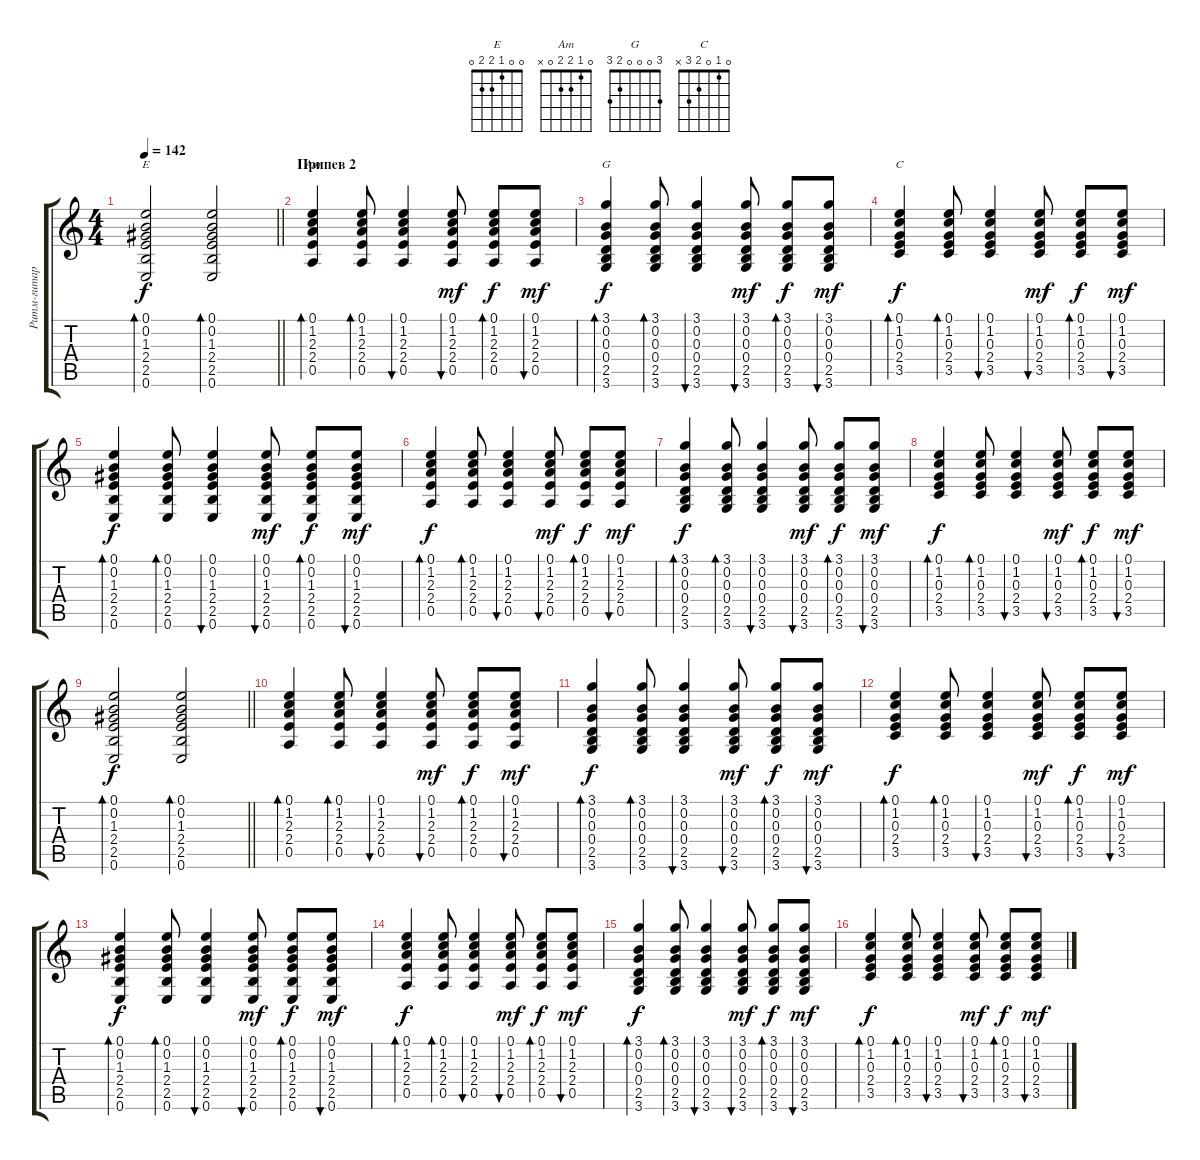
\track ("Ритм-гитара" "Ритм-гитар") {instrument acousticguitarsteel}
\staff {score tabs}
\tuning (E4 B3 G3 D3 A2 E2) {hide}
\chord ("E" 0 0 1 2 2 0)
\chord ("Am" 0 1 2 2 0 x)
\chord ("G" 3 0 0 0 2 3)
\chord ("C" 0 1 0 2 3 x)
\ts (4 4)
\tempo 142
\clef g2
\barLineRight lightlight
\ks c
(0.1 0.2 1.3 2.4 2.5 0.6).2{bd 60 ch "E" dy f} (0.1 0.2 1.3 2.4 2.5 0.6).2{bd 60} |
\section ("" "Припев 2")
(0.1 1.2 2.3 2.4 0.5).4{bd 60 ch "Am"} (0.1 1.2 2.3 2.4 0.5).8{bd 60} (0.1 1.2 2.3 2.4 0.5).4{bu 60} (0.1 1.2 2.3 2.4 0.5).8{bu 60 dy mf} (0.1 1.2 2.3 2.4 0.5).8{bd 60 dy f} (0.1 1.2 2.3 2.4 0.5).8{bu 60 dy mf} |
(3.1 0.2 0.3 0.4 2.5 3.6).4{bd 60 ch "G" dy f} (3.1 0.2 0.3 0.4 2.5 3.6).8{bd 60} (3.1 0.2 0.3 0.4 2.5 3.6).4{bu 60} (3.1 0.2 0.3 0.4 2.5 3.6).8{bu 60 dy mf} (3.1 0.2 0.3 0.4 2.5 3.6).8{bd 60 dy f} (3.1 0.2 0.3 0.4 2.5 3.6).8{bu 60 dy mf} |
(0.1 1.2 0.3 2.4 3.5).4{bd 60 ch "C" dy f} (0.1 1.2 0.3 2.4 3.5).8{bd 60} (0.1 1.2 0.3 2.4 3.5).4{bu 60} (0.1 1.2 0.3 2.4 3.5).8{bu 60 dy mf} (0.1 1.2 0.3 2.4 3.5).8{bd 60 dy f} (0.1 1.2 0.3 2.4 3.5).8{bu 60 dy mf} |
(0.1 0.2 1.3 2.4 2.5 0.6).4{bd 60 dy f} (0.1 0.2 1.3 2.4 2.5 0.6).8{bd 60} (0.1 0.2 1.3 2.4 2.5 0.6).4{bu 60} (0.1 0.2 1.3 2.4 2.5 0.6).8{bu 60 dy mf} (0.1 0.2 1.3 2.4 2.5 0.6).8{bd 60 dy f} (0.1 0.2 1.3 2.4 2.5 0.6).8{bu 60 dy mf} |
(0.1 1.2 2.3 2.4 0.5).4{bd 60 dy f} (0.1 1.2 2.3 2.4 0.5).8{bd 60} (0.1 1.2 2.3 2.4 0.5).4{bu 60} (0.1 1.2 2.3 2.4 0.5).8{bu 60 dy mf} (0.1 1.2 2.3 2.4 0.5).8{bd 60 dy f} (0.1 1.2 2.3 2.4 0.5).8{bu 60 dy mf} |
(3.1 0.2 0.3 0.4 2.5 3.6).4{bd 60 dy f} (3.1 0.2 0.3 0.4 2.5 3.6).8{bd 60} (3.1 0.2 0.3 0.4 2.5 3.6).4{bu 60} (3.1 0.2 0.3 0.4 2.5 3.6).8{bu 60 dy mf} (3.1 0.2 0.3 0.4 2.5 3.6).8{bd 60 dy f} (3.1 0.2 0.3 0.4 2.5 3.6).8{bu 60 dy mf} |
(0.1 1.2 0.3 2.4 3.5).4{bd 60 dy f} (0.1 1.2 0.3 2.4 3.5).8{bd 60} (0.1 1.2 0.3 2.4 3.5).4{bu 60} (0.1 1.2 0.3 2.4 3.5).8{bu 60 dy mf} (0.1 1.2 0.3 2.4 3.5).8{bd 60 dy f} (0.1 1.2 0.3 2.4 3.5).8{bu 60 dy mf} |
\barLineRight lightlight
(0.1 0.2 1.3 2.4 2.5 0.6).2{bd 60 dy f} (0.1 0.2 1.3 2.4 2.5 0.6).2{bd 60} |
(0.1 1.2 2.3 2.4 0.5).4{bd 60} (0.1 1.2 2.3 2.4 0.5).8{bd 60} (0.1 1.2 2.3 2.4 0.5).4{bu 60} (0.1 1.2 2.3 2.4 0.5).8{bu 60 dy mf} (0.1 1.2 2.3 2.4 0.5).8{bd 60 dy f} (0.1 1.2 2.3 2.4 0.5).8{bu 60 dy mf} |
(3.1 0.2 0.3 0.4 2.5 3.6).4{bd 60 dy f} (3.1 0.2 0.3 0.4 2.5 3.6).8{bd 60} (3.1 0.2 0.3 0.4 2.5 3.6).4{bu 60} (3.1 0.2 0.3 0.4 2.5 3.6).8{bu 60 dy mf} (3.1 0.2 0.3 0.4 2.5 3.6).8{bd 60 dy f} (3.1 0.2 0.3 0.4 2.5 3.6).8{bu 60 dy mf} |
(0.1 1.2 0.3 2.4 3.5).4{bd 60 dy f} (0.1 1.2 0.3 2.4 3.5).8{bd 60} (0.1 1.2 0.3 2.4 3.5).4{bu 60} (0.1 1.2 0.3 2.4 3.5).8{bu 60 dy mf} (0.1 1.2 0.3 2.4 3.5).8{bd 60 dy f} (0.1 1.2 0.3 2.4 3.5).8{bu 60 dy mf} |
(0.1 0.2 1.3 2.4 2.5 0.6).4{bd 60 dy f} (0.1 0.2 1.3 2.4 2.5 0.6).8{bd 60} (0.1 0.2 1.3 2.4 2.5 0.6).4{bu 60} (0.1 0.2 1.3 2.4 2.5 0.6).8{bu 60 dy mf} (0.1 0.2 1.3 2.4 2.5 0.6).8{bd 60 dy f} (0.1 0.2 1.3 2.4 2.5 0.6).8{bu 60 dy mf} |
(0.1 1.2 2.3 2.4 0.5).4{bd 60 dy f} (0.1 1.2 2.3 2.4 0.5).8{bd 60} (0.1 1.2 2.3 2.4 0.5).4{bu 60} (0.1 1.2 2.3 2.4 0.5).8{bu 60 dy mf} (0.1 1.2 2.3 2.4 0.5).8{bd 60 dy f} (0.1 1.2 2.3 2.4 0.5).8{bu 60 dy mf} |
(3.1 0.2 0.3 0.4 2.5 3.6).4{bd 60 dy f} (3.1 0.2 0.3 0.4 2.5 3.6).8{bd 60} (3.1 0.2 0.3 0.4 2.5 3.6).4{bu 60} (3.1 0.2 0.3 0.4 2.5 3.6).8{bu 60 dy mf} (3.1 0.2 0.3 0.4 2.5 3.6).8{bd 60 dy f} (3.1 0.2 0.3 0.4 2.5 3.6).8{bu 60 dy mf} |
(0.1 1.2 0.3 2.4 3.5).4{bd 60 dy f} (0.1 1.2 0.3 2.4 3.5).8{bd 60} (0.1 1.2 0.3 2.4 3.5).4{bu 60} (0.1 1.2 0.3 2.4 3.5).8{bu 60 dy mf} (0.1 1.2 0.3 2.4 3.5).8{bd 60 dy f} (0.1 1.2 0.3 2.4 3.5).8{bu 60 dy mf}
